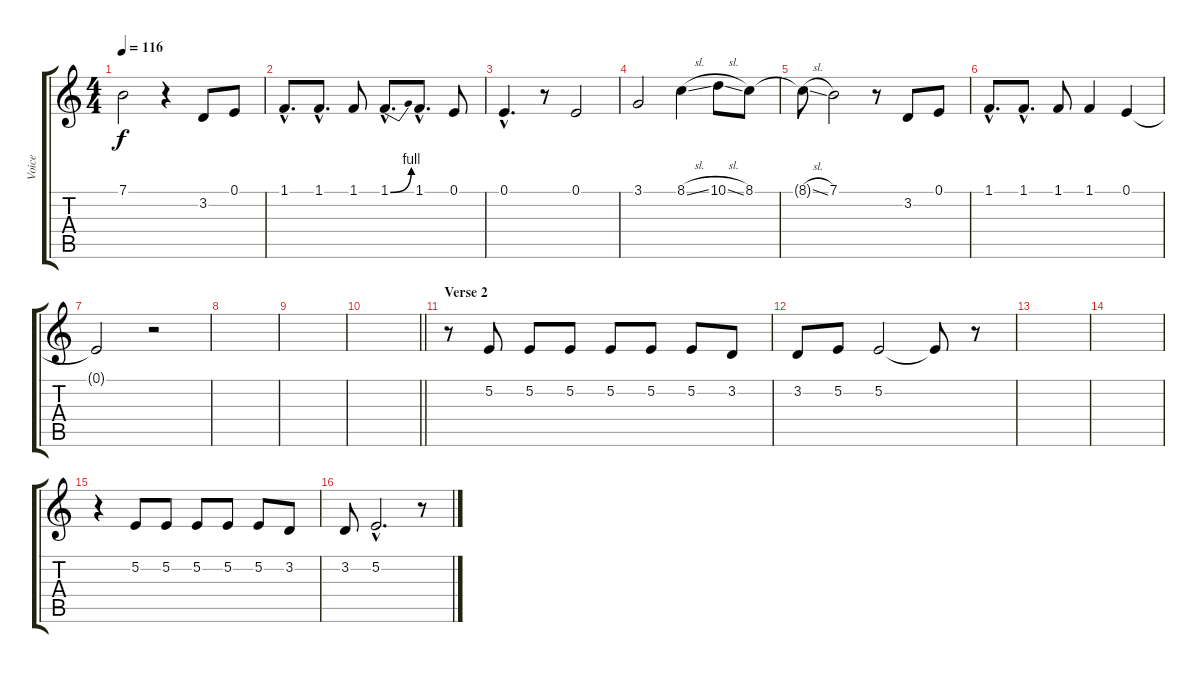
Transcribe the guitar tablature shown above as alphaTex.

\track ("Voice" "Voice") {instrument flute}
\staff {score tabs}
\tuning (E4 B3 G3 D3 A2 E2) {hide}
\ts (4 4)
\tempo 116
\clef g2
\ks c
7.1.2{dy f} r.4 3.2.8 0.1.8 |
1.1{hac}.8{d} 1.1{hac}.8{d} 1.1.8 1.1{be (bend 0 0 60 4) hac}.8{d} 1.1{hac}.8{d} 0.1.8 |
0.1{hac}.4{d} r.8 0.1.2 |
3.1.2 8.1{sl}.4 10.1{sl}.8 8.1.8 |
8.1{sl t}.8 7.1.2 r.8 3.2.8 0.1.8 |
1.1{hac}.8{d} 1.1{hac}.8{d} 1.1.8 1.1.4 0.1.4 |
0.1{t}.2 r.2 |
|
|
\barLineRight lightlight
|
\section ("" "Verse 2")
r.8 5.2.8 5.2.8 5.2.8 5.2.8 5.2.8 5.2.8 3.2.8 |
3.2.8 5.2.8 5.2.2 5.2{t}.8 r.8 |
|
|
r.4 5.2.8 5.2.8 5.2.8 5.2.8 5.2.8 3.2.8 |
3.2.8 5.2{hac}.2{d} r.8
